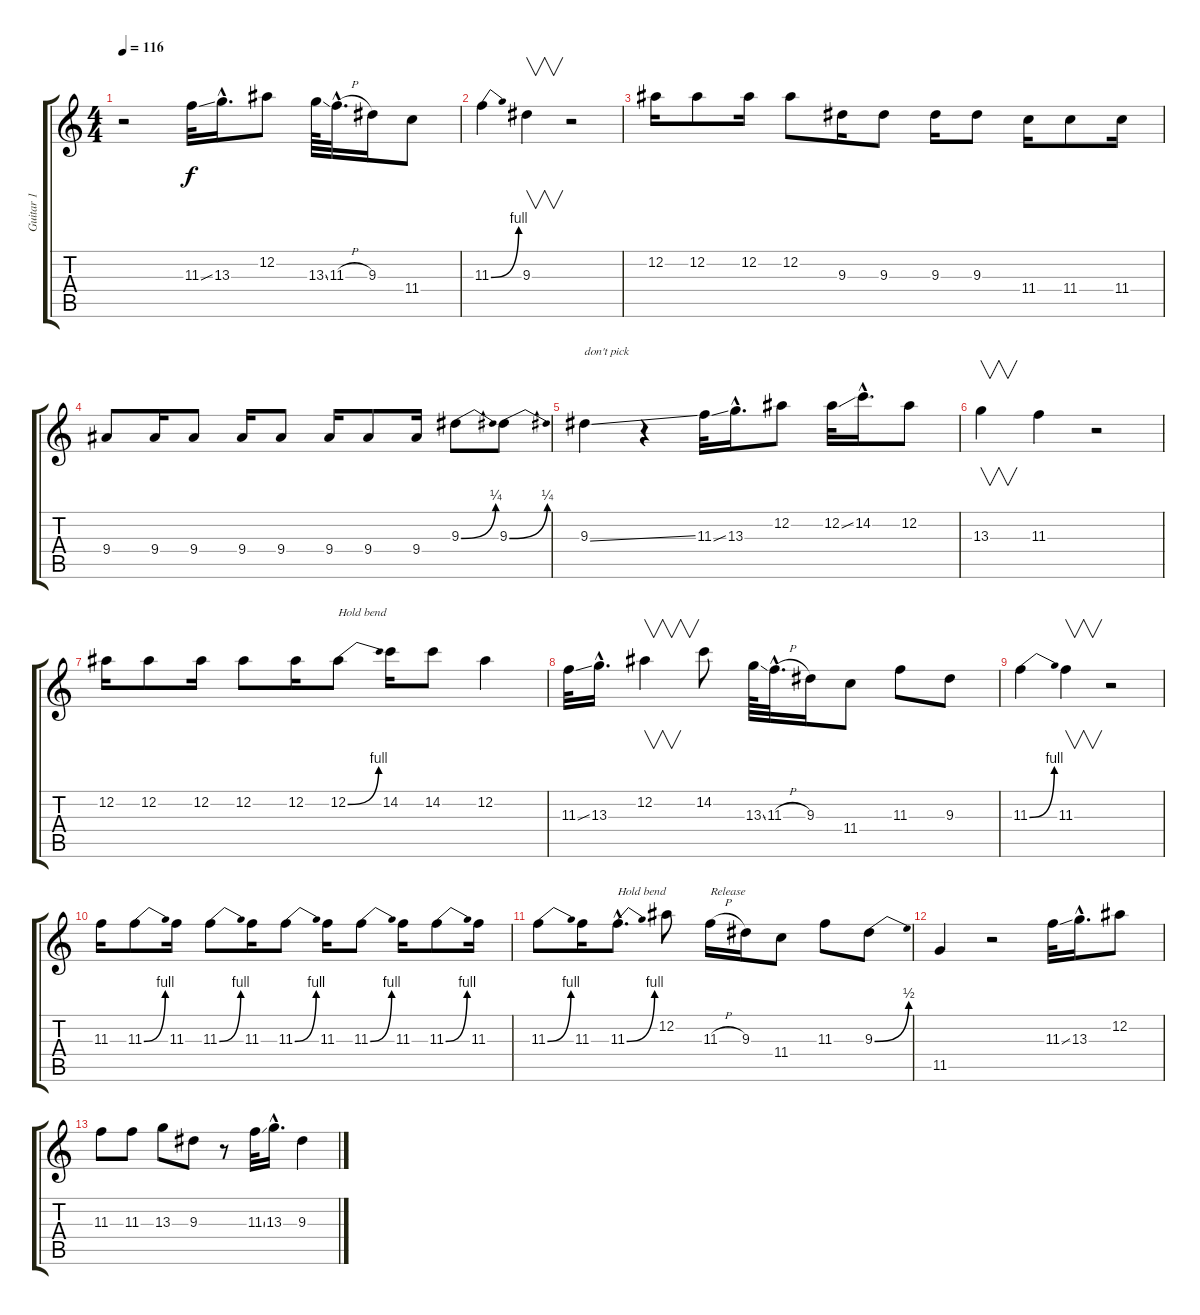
\track ("Guitar 1" "Guitar 1") {instrument overdrivenguitar}
\staff {score tabs}
\tuning (Eb4 Bb3 Gb3 Db3 Ab2 Eb2) {hide}
\ts (4 4)
\tempo 116
\clef g2
\ks c
r.2{dy f} 11.3{ss}.32 13.3{hac}.16{d} 12.2.8 13.3{ss}.64 11.3{h hac}.32{d} 9.3.16 11.4.8 |
11.3{be (bend 0 0 60 4)}.4 9.3.4{v} r.2 |
12.2.16 12.2.8 12.2.16 12.2.8 9.3.16 9.3.8 9.3.16 9.3.8 11.4.16 11.4.8 11.4.16 |
9.4.8 9.4.16 9.4.8 9.4.16 9.4.8 9.4.16 9.4.8 9.4.16 9.3{be (bend 0 0 60 1)}.8 9.3{be (bend 0 0 60 1)}.8 |
9.3{ss}.4{txt "don't pick"} r.4 11.3{ss}.32 13.3{hac}.16{d} 12.2.8 12.2{ss}.32 14.2{hac}.16{d} 12.2.8 |
13.3.4{v} 11.3.4 r.2 |
12.2.16 12.2.8 12.2.16 12.2.8 12.2.16 12.2{be (bend 0 0 60 4)}.8{txt "Hold bend"} 14.2.16 14.2.8 12.2.4 |
11.3{ss}.32 13.3{hac}.16{d} 12.2.4{v} 14.2.8 13.3{ss}.64 11.3{h hac}.32{d} 9.3.16 11.4.8 11.3.8 9.3.8 |
11.3{be (bend 0 0 60 4)}.4 11.3.4{v} r.2 |
11.3.16 11.3{be (bend 0 0 60 4)}.8 11.3.16 11.3{be (bend 0 0 60 4)}.8 11.3.16 11.3{be (bend 0 0 60 4)}.8 11.3.16 11.3{be (bend 0 0 60 4)}.8 11.3.16 11.3{be (bend 0 0 60 4)}.8 11.3.16 |
11.3{be (bend 0 0 60 4)}.8 11.3.16 11.3{be (bend 0 0 60 4) hac}.8{d txt "Hold bend"} 12.2.8 11.3{h}.16{txt "Release"} 9.3.16 11.4.8 11.3.8 9.3{be (bend 0 0 60 2)}.8 |
11.5.4 r.2 11.3{ss}.32 13.3{hac}.16{d} 12.2.8 |
11.3.8 11.3.8 13.3.8 9.3.8 r.8 11.3{ss}.32 13.3{hac}.16{d} 9.3.4
